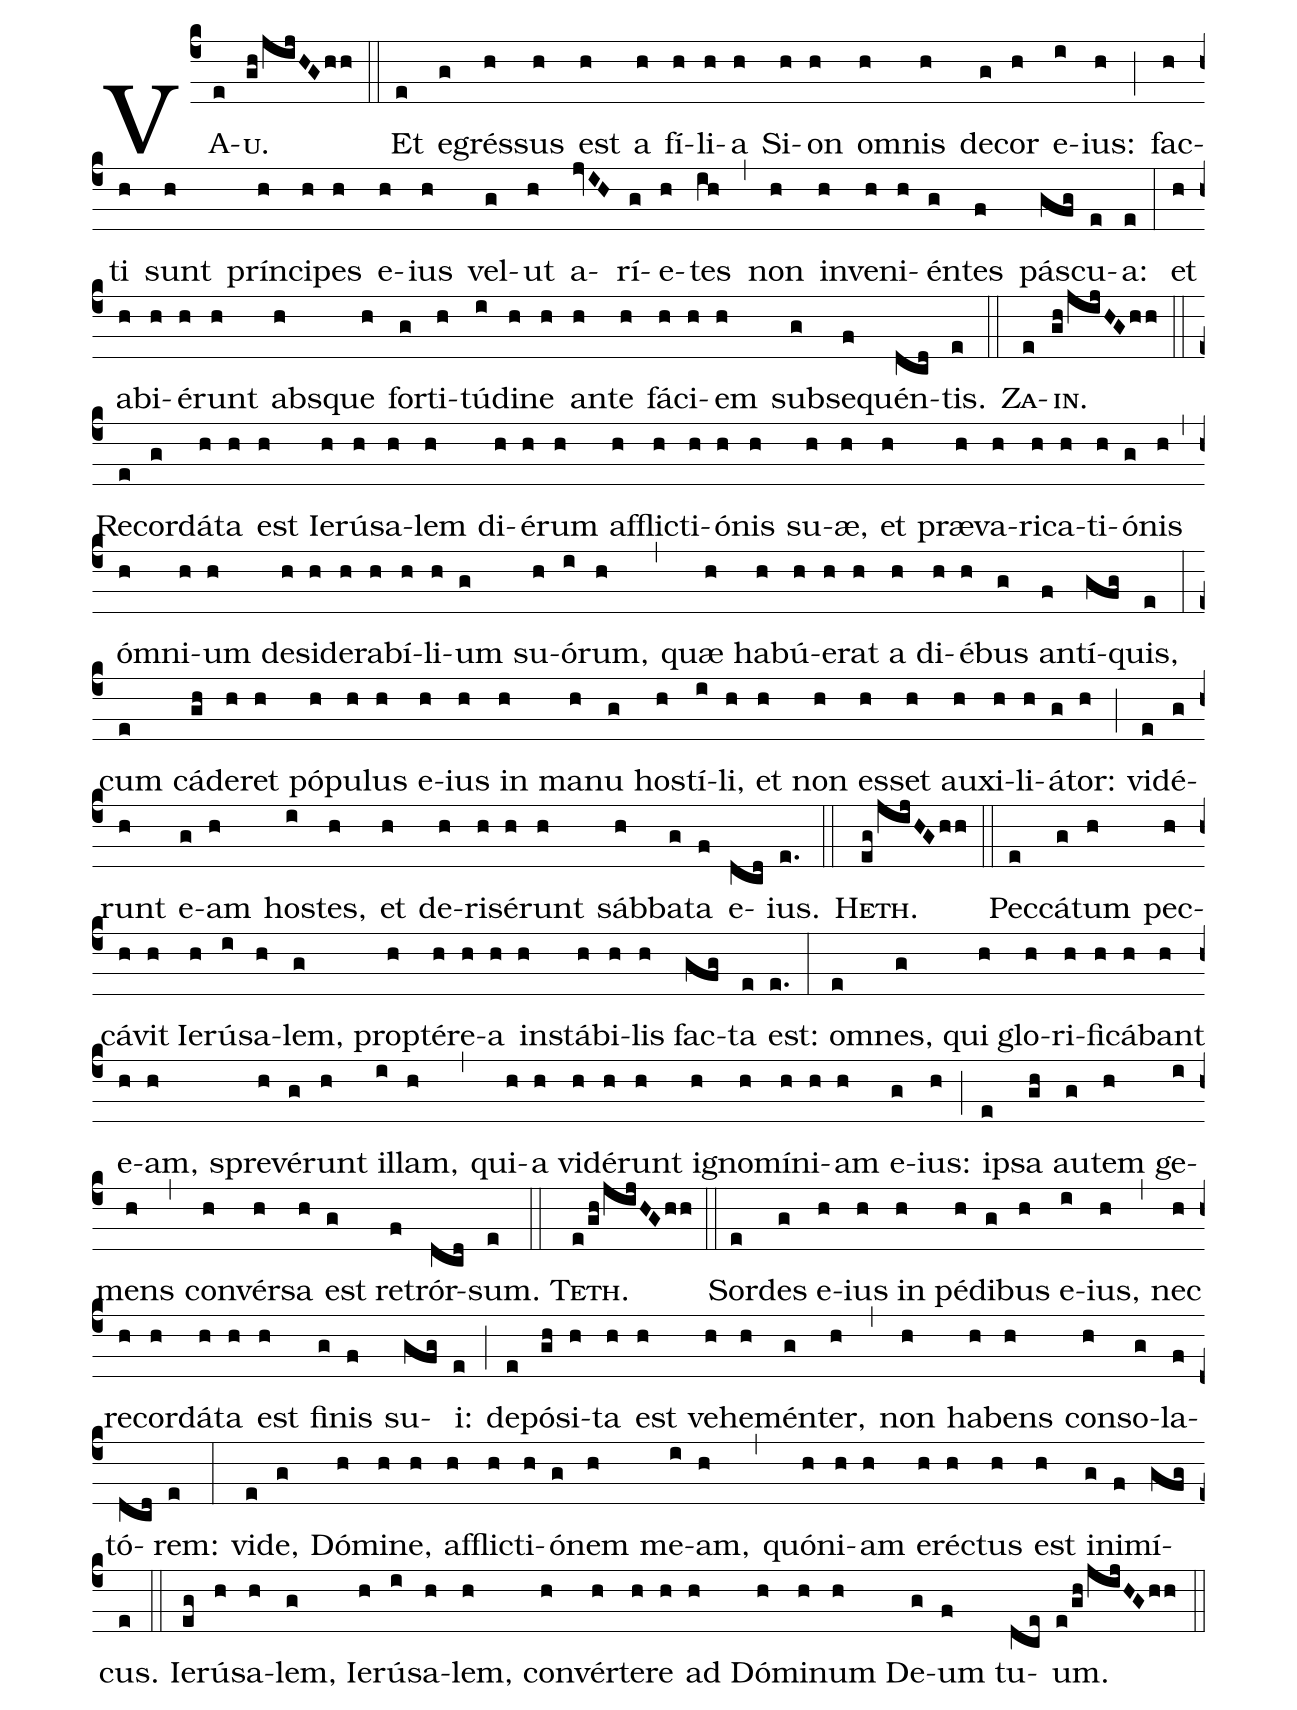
%%
(c4)
VA(e)<sc>u.</sc>(gh/jijHGhh) (::)
Et(e) e(g)grés(h)sus(h) est(h) a(h) fí(h)li(h)a(h) Si(h)on(h) om(h)nis(h) de(g)cor(h) e(i)ius:(h) (;)
fac(h)ti(h) sunt(h) prín(h)ci(h)pes(h) e(h)ius(h) vel(g)ut(h) a(jvIH)rí(g)e(h)tes(ih) (,)
non(h) in(h)ve(h)ni(h)én(g)tes(f) pás(gfg)cu(e)a:(e) (:)
et(h) ab(h)i(h)é(h)runt(h) abs(h)que(h) for(g)ti(h)tú(i)di(h)ne(h) an(h)te(h) fá(h)ci(h)em(h) sub(g)se(f)quén(dcd)tis.(e) (::)
<sc>Za</sc>(e)<sc>in.</sc>(gh/jijHGhh) (::)
Re(e)cor(g)dá(h)ta(h) est(h) Ie(h)rú(h)sa(h)lem(h) di(h)é(h)rum(h) af(h)flic(h)ti(h)ó(h)nis(h) su(h)æ,(h) et(h) præ(h)va(h)ri(h)ca(h)ti(h)ó(g)nis(h) (,)
óm(h)ni(h)um(h) de(h)si(h)de(h)ra(h)bí(h)li(h)um(g) su(h)ó(i)rum,(h) (,)
quæ(h) ha(h)bú(h)e(h)rat(h) a(h) di(h)é(h)bus(g) an(f)tí(gfg)quis,(e) (:)
cum(e) cá(gh)de(h)ret(h) pó(h)pu(h)lus(h) e(h)ius(h) in(h) ma(h)nu(g) hos(h)tí(i)li,(h) et(h) non(h) es(h)set(h) au(h)xi(h)li(h)á(g)tor:(h) (;)
vi(e)dé(g)runt(h) e(g)am(h) hos(i)tes,(h) et(h) de(h)ri(h)sé(h)runt(h) sáb(h)ba(g)ta(f) e(dcd)ius.(e.) (::)
<sc>Heth.</sc>(eg/jijHGhh) (::)
Pec(e)cá(g)tum(h) pec(h)cá(h)vit(h) Ie(h)rú(i)sa(h)lem,(g) prop(h)tér(h)e(h)a(h) in(h)stá(h)bi(h)lis(h) fac(gfg)ta(e) est:(e.) (:)
om(e)nes,(g) qui(h) glo(h)ri(h)fi(h)cá(h)bant(h) e(h)am,(h) spre(h)vé(g)runt(h) il(i)lam,(h) (,)
qui(h)a(h) vi(h)dé(h)runt(h) i(h)gno(h)mí(h)ni(h)am(h) e(g)ius:(h) (;)
ip(e)sa(gh) au(g)tem(h) ge(i)mens(h) (,)
con(h)vér(h)sa(h) est(g) re(f)trór(dcd)sum.(e) (::)
<sc>Teth.</sc>(e/gh/jijHGhh) (::)
Sor(e)des(g) e(h)ius(h) in(h) pé(h)di(g)bus(h) e(i)ius,(h) (,)
nec(h) re(h)cor(h)dá(h)ta(h) est(h) fi(g)nis(f) su(gfg)i:(e) (;)
de(e)pó(gh)si(h)ta(h) est(h) ve(h)he(h)mén(g)ter,(h) (,)
non(h) ha(h)bens(h) con(h)so(g)la(f)tó(dcd)rem:(e) (:)
vi(e)de,(g) Dó(h)mi(h)ne,(h) af(h)flic(h)ti(h)ó(g)nem(h) me(i)am,(h) (,)
quón(h)i(h)am(h) e(h)réc(h)tus(h) est(h) in(g)i(f)mí(gfg)cus.(e) (::)
Ie(eg)rú(h)sa(h)lem,(g) Ie(h)rú(i)sa(h)lem,(h) con(h)vér(h)te(h)re(h) ad(h) Dó(h)mi(h)num(h) De(g)um(f) tu(dce)um.(e/gh/jijHGhh) (::)
